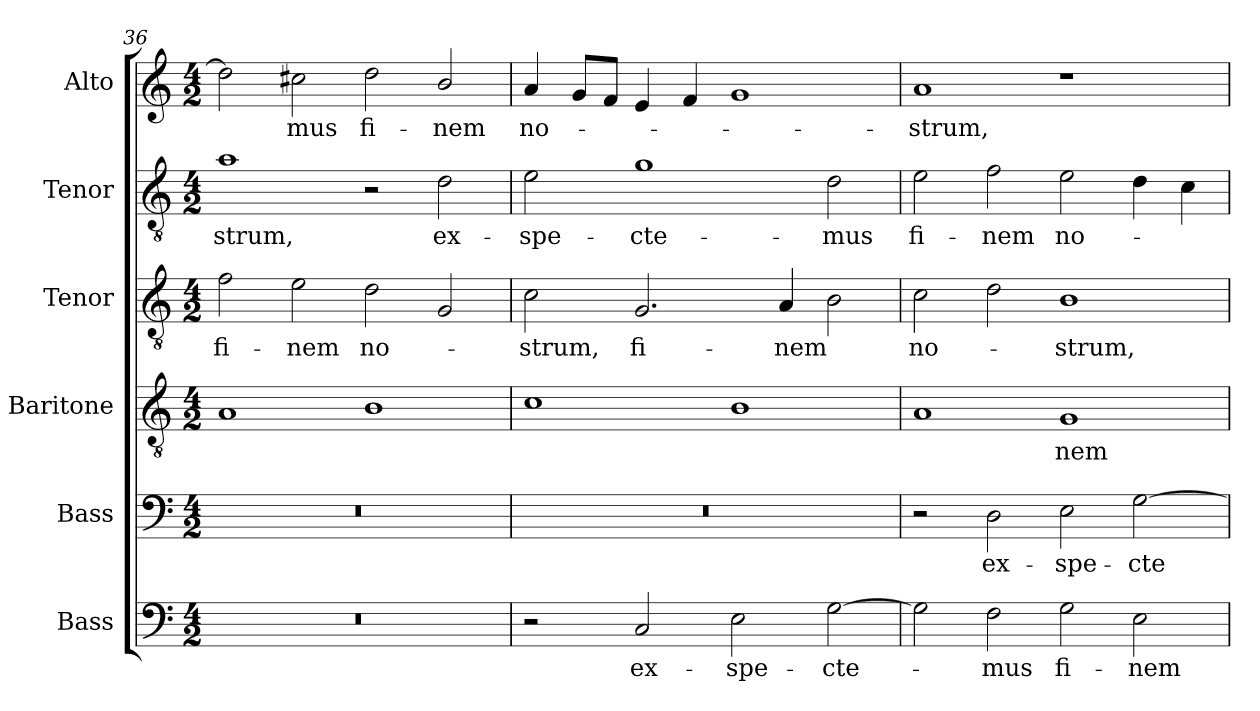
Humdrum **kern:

**kern	**text	**kern	**text	**kern	**text	**kern	**text	**kern	**text	**kern	**text
*part6	*part6	*part5	*part5	*part4	*part4	*part3	*part3	*part2	*part2	*part1	*part1
*staff6	*staff6	*staff5	*staff5	*staff4	*staff4	*staff3	*staff3	*staff2	*staff2	*staff1	*staff1
*I"Bass	*	*I"Bass	*	*I"Baritone	*	*I"Tenor	*	*I"Tenor	*	*I"Alto	*
*I'B.	*	*I'B.	*	*I'Bar.	*	*I'T.	*	*I'T.	*	*I'A.	*
*clefF4	*	*clefF4	*	*clefGv2	*	*clefGv2	*	*clefGv2	*	*clefG2	*
*	*	*	*	*ITrd7c12	*	*ITrd7c12	*	*ITrd7c12	*	*	*
*k[]	*	*k[]	*	*k[]	*	*k[]	*	*k[]	*	*k[]	*
*C:	*	*C:	*	*C:	*	*C:	*	*C:	*	*C:	*
*M4/2	*	*M4/2	*	*M4/2	*	*M4/2	*	*M4/2	*	*M4/2	*
=36	=36	=36	=36	=36	=36	=36	=36	=36	=36	=36	=36
!LO:N:vis=1	!	!LO:N:vis=1	!	!	!	!	!	!	!	!	!
!	!	!	!	!	!	!	!LO:LY:b:color=#000000	!	!	!	!
!	!	!	!	!	!	!	!	!	!LO:LY:b:color=#000000	!	!
0r	.	0r	.	1AAi	.	2Fi\	fi-	1Ai	-strum,	2ddi\]	.
!	!	!	!	!	!	!	!LO:LY:b:color=#000000	!	!	!	!
!	!	!	!	!	!	!	!	!	!	!	!LO:LY:b:color=#000000
.	.	.	.	.	.	2Ei\	-nem	.	.	2cc#Xi\	-mus
!	!	!	!	!	!	!	!LO:LY:b:color=#000000	!	!	!	!
!	!	!	!	!	!	!	!	!	!	!	!LO:LY:b:color=#000000
.	.	.	.	1BBi	.	2Di\	no-	2r	.	2ddi\	fi-
!	!	!	!	!	!	!	!	!	!LO:LY:b:color=#000000	!	!
!	!	!	!	!	!	!	!	!	!	!	!LO:LY:b:color=#000000
.	.	.	.	.	.	2GGi/	.	2Di\	ex-	2bi/	-nem
!!LO:PB:g=z
=37	=37	=37	=37	=37	=37	=37	=37	=37	=37	=37	=37
!	!	!LO:N:vis=1	!	!	!	!	!	!	!	!	!
!	!	!	!	!	!	!	!LO:LY:b:color=#000000	!	!	!	!
!	!	!	!	!	!	!	!	!	!LO:LY:b:color=#000000	!	!
!	!	!	!	!	!	!	!	!	!	!	!LO:LY:b:color=#000000
2r	.	0r	.	1Ci	.	2Ci\	-strum,	2Ei\	-spe-	4ai/	no-
.	.	.	.	.	.	.	.	.	.	8gi/L	.
.	.	.	.	.	.	.	.	.	.	8fi/J	.
!	!LO:LY:b:color=#000000	!	!	!	!	!	!	!	!	!	!
!	!	!	!	!	!	!	!LO:LY:b:color=#000000	!	!	!	!
!	!	!	!	!	!	!	!	!	!LO:LY:b:color=#000000	!	!
2Ci/	ex-	.	.	.	.	2.GGi/	fi-	1Gi	-cte-	4ei/	.
.	.	.	.	.	.	.	.	.	.	4fi/	.
!	!LO:LY:b:color=#000000	!	!	!	!	!	!	!	!	!	!
2Ei\	-spe-	.	.	1BBi	.	.	.	.	.	1gi	.
!	!	!	!	!	!	!	!LO:LY:b:color=#000000	!	!	!	!
.	.	.	.	.	.	4AAi/	-nem	.	.	.	.
!	!LO:LY:b:color=#000000	!	!	!	!	!	!	!	!	!	!
!	!	!	!	!	!	!	!	!	!LO:LY:b:color=#000000	!	!
[2Gi\	-cte-	.	.	.	.	2BBi\	.	2Di\	-mus	.	.
=38	=38	=38	=38	=38	=38	=38	=38	=38	=38	=38	=38
!	!	!	!	!	!	!	!LO:LY:b:color=#000000	!	!	!	!
!	!	!	!	!	!	!	!	!	!LO:LY:b:color=#000000	!	!
!	!	!	!	!	!	!	!	!	!	!	!LO:LY:b:color=#000000
2Gi\]	.	2r	.	1AAi	.	2Ci\	no-	2Ei\	fi-	1ai	-strum,
!	!LO:LY:b:color=#000000	!	!	!	!	!	!	!	!	!	!
!	!	!	!LO:LY:b:color=#000000	!	!	!	!	!	!	!	!
!	!	!	!	!	!	!	!	!	!LO:LY:b:color=#000000	!	!
2Fi\	-mus	2Di\	ex-	.	.	2Di\	.	2Fi\	-nem	.	.
!	!LO:LY:b:color=#000000	!	!	!	!	!	!	!	!	!	!
!	!	!	!LO:LY:b:color=#000000	!	!	!	!	!	!	!	!
!	!	!	!	!	!LO:LY:b:color=#000000	!	!	!	!	!	!
!	!	!	!	!	!	!	!LO:LY:b:color=#000000	!	!	!	!
!	!	!	!	!	!	!	!	!	!LO:LY:b:color=#000000	!	!
2Gi\	fi-	2Ei\	-spe-	1GGi	-nem	1BBi	-strum,	2Ei\	no-	1r	.
!	!LO:LY:b:color=#000000	!	!	!	!	!	!	!	!	!	!
!	!	!	!LO:LY:b:color=#000000	!	!	!	!	!	!	!	!
2Ei\	-nem	[2Gi\	-cte-	.	.	.	.	4Di\	.	.	.
.	.	.	.	.	.	.	.	4Ci\	.	.	.
=	=	=	=	=	=	=	=	=	=	=	=
*-	*-	*-	*-	*-	*-	*-	*-	*-	*-	*-	*-
